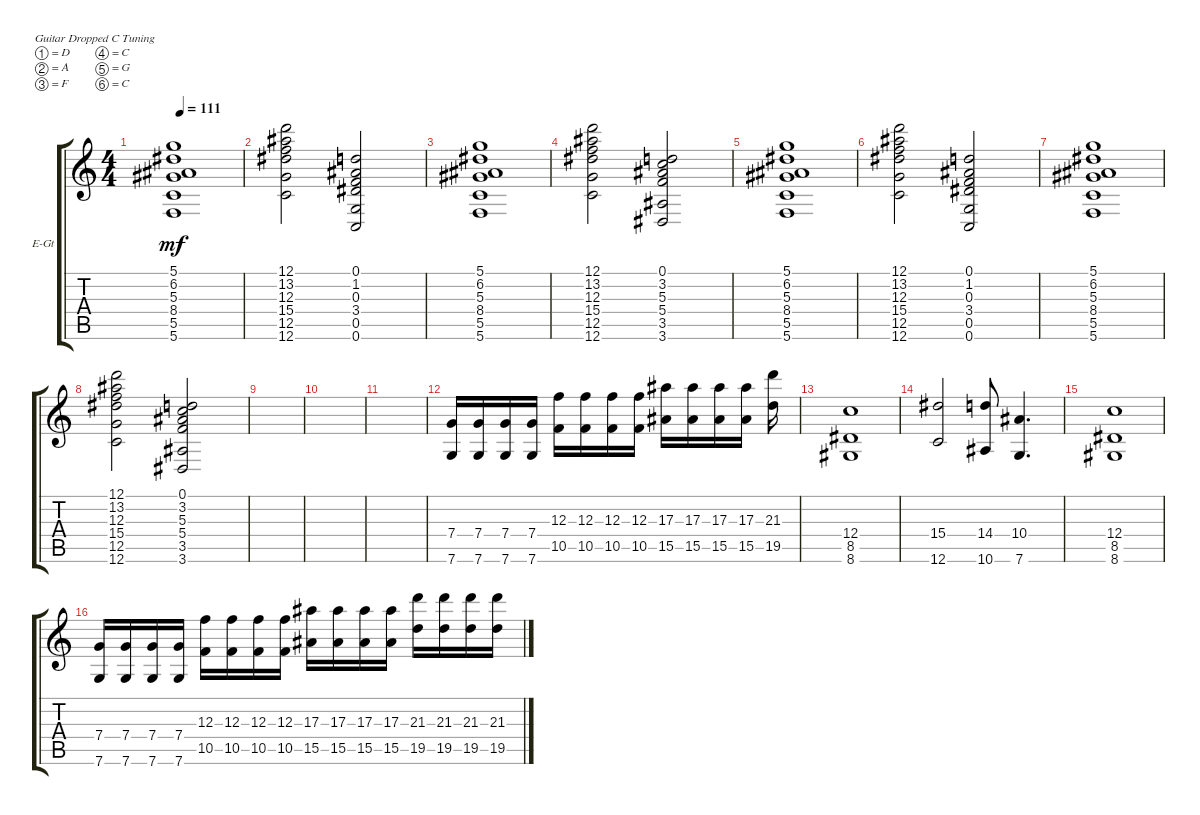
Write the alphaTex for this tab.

\defaultSystemsLayout 4
\bracketExtendMode groupsimilarinstruments
\firstSystemTrackNameOrientation horizontal
\otherSystemsTrackNameOrientation horizontal
\track ("Electric Guitar Right" "E-Gt") {instrument overdrivenguitar}
\staff {score tabs}
\tuning (D4 A3 F3 C3 G2 C2)
\ts (4 4)
\tempo 111
\clef g2
\ks c
(5.6 5.5 8.4 5.3 6.2 5.1).1{dy mf} |
(12.6 12.5 15.4 12.3 13.2 12.1).2 (0.6 0.5 3.4 0.3 0.1 1.2).2 |
(5.6 5.5 8.4 5.3 6.2 5.1).1 |
(12.6 12.5 15.4 12.3 13.2 12.1).2 (3.6 3.5 5.4 5.3 0.1 3.2).2 |
(5.6 5.5 8.4 5.3 6.2 5.1).1 |
(12.6 12.5 15.4 12.3 13.2 12.1).2 (0.6 0.5 3.4 0.3 0.1 1.2).2 |
(5.6 5.5 8.4 5.3 6.2 5.1).1 |
(12.6 12.5 15.4 12.3 13.2 12.1).2 (3.6 3.5 5.4 5.3 0.1 3.2).2 |
|
|
|
(7.6 7.4).16 (7.6 7.4).16 (7.6 7.4).16 (7.6 7.4).16 (10.5 12.3).16 (10.5 12.3).16 (10.5 12.3).16 (10.5 12.3).16 (15.5 17.3).16 (15.5 17.3).16 (15.5 17.3).16 (15.5 17.3).16 (19.5 21.3).16 |
(8.6 8.5 12.4).1 |
(12.6 15.4).2 (10.6 14.4).8 (7.6 10.4).4{d} |
(8.6 8.5 12.4).1 |
(7.6 7.4).16 (7.6 7.4).16 (7.6 7.4).16 (7.6 7.4).16 (10.5 12.3).16 (10.5 12.3).16 (10.5 12.3).16 (10.5 12.3).16 (15.5 17.3).16 (15.5 17.3).16 (15.5 17.3).16 (15.5 17.3).16 (19.5 21.3).16 (19.5 21.3).16 (19.5 21.3).16 (19.5 21.3).16
